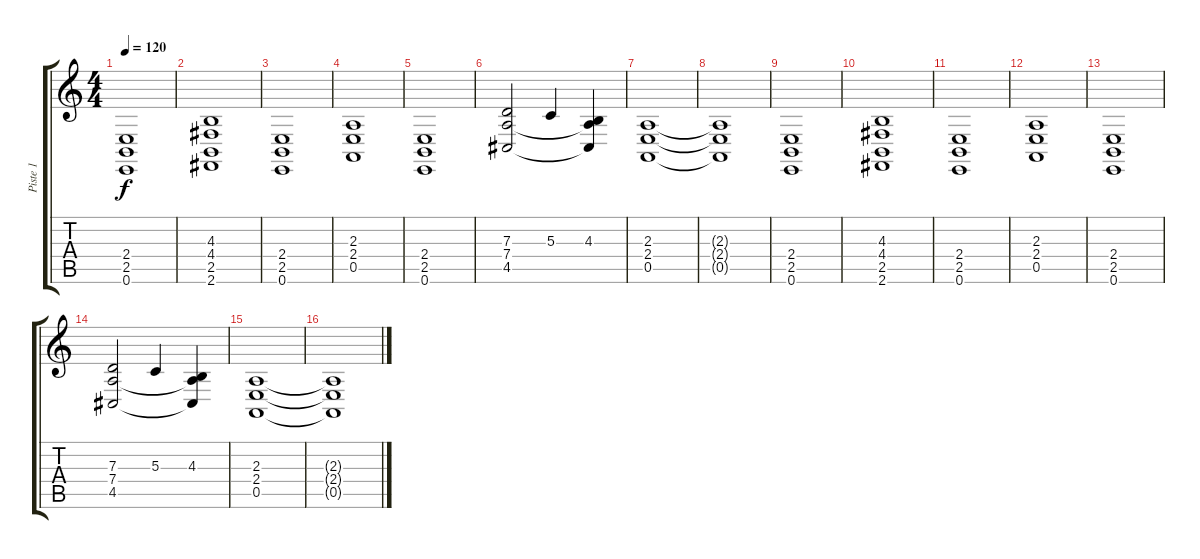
\track ("Piste 1" "Piste 1") {instrument pad2warm}
\staff {score tabs}
\tuning (E4 B3 G3 D3 A2 E2) {hide}
\ts (4 4)
\tempo 120
\clef g2
\ks c
(2.4 2.5 0.6).1{dy f} |
(4.3 4.4 2.5 2.6).1 |
(2.4 2.5 0.6).1 |
(2.3 2.4 0.5).1 |
(2.4 2.5 0.6).1 |
(7.3 7.4 4.5).2 5.3.4 (4.3 7.4{t} 4.5{t}).4 |
(2.3 2.4 0.5).1 |
(2.3{t} 2.4{t} 0.5{t}).1 |
(2.4 2.5 0.6).1 |
(4.3 4.4 2.5 2.6).1 |
(2.4 2.5 0.6).1 |
(2.3 2.4 0.5).1 |
(2.4 2.5 0.6).1 |
(7.3 7.4 4.5).2 5.3.4 (4.3 7.4{t} 4.5{t}).4 |
(2.3 2.4 0.5).1 |
(2.3{t} 2.4{t} 0.5{t}).1
